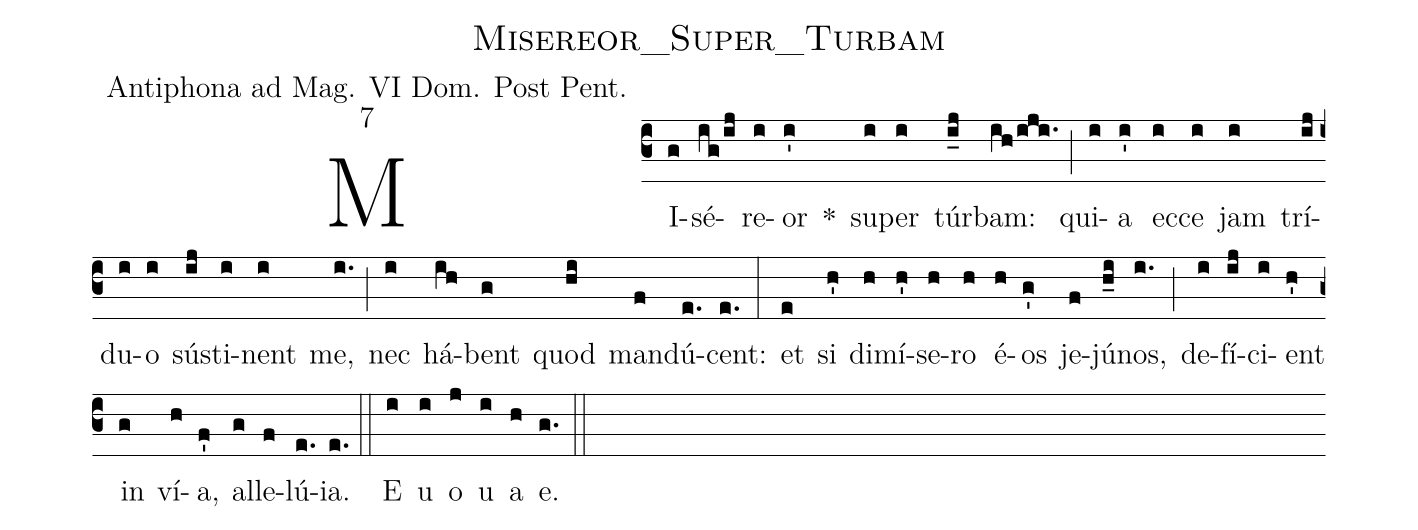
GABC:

name:Misereor_Super_Turbam;
office-part:Antiphona ad Mag. VI Dom. Post Pent.;;
mode:7;
%%
(c3) MI(g)sé(ig/ij)re(i)or(i') *() su(i)per(i) túr(i_j)bam:(ih/iji.) (;) qui(i)a(i') ec(i)ce(i) jam(i) trí(ij)du(i)o(i) sú(ij)sti(i)nent(i) me,(i.) (;) nec(i) há(ih)bent(g) quod(hi) man(f)dú(e.)cent:(e.) (:) et(e) si(h') di(h)mí(h')se(h)ro(h) é(h)os(g') je(f)jú(h_i)nos,(i.) (;) de(i)fí(ij)ci(i)ent(h') in(g) ví(h)a,(f') al(g)le(f)lú(e.)ia.(e.) (::) <eu> E(i) u(i) o(j) u(i) a(h) e.(g.) </eu> (::)
